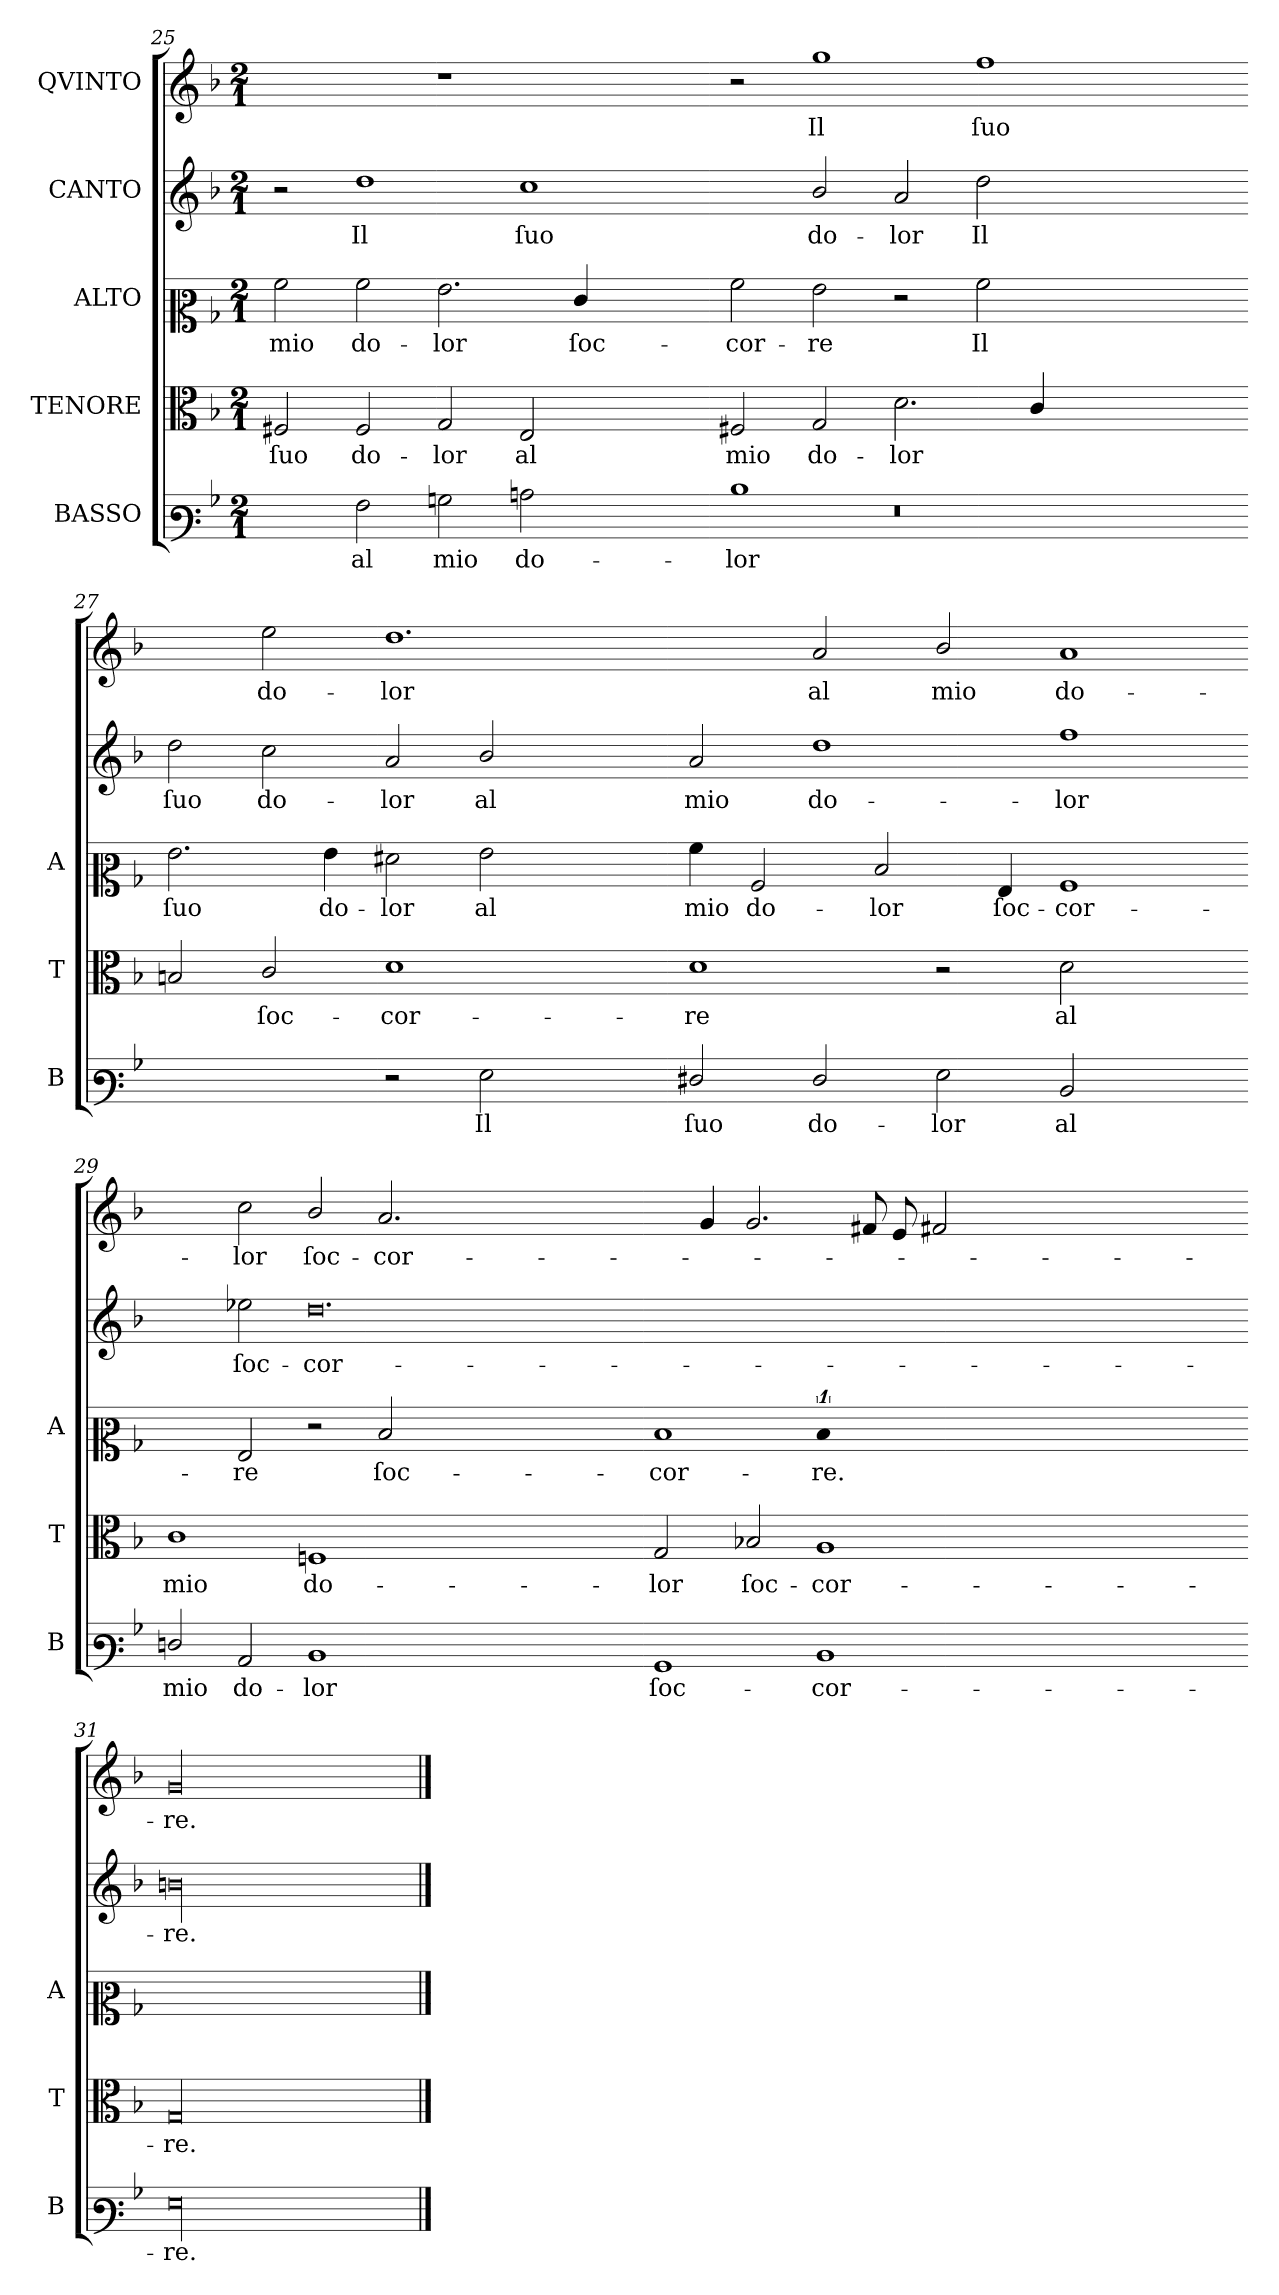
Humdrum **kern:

**kern	**text	**kern	**text	**kern	**text	**kern	**text	**kern	**text
*part5	*part5	*part4	*part4	*part3	*part3	*part2	*part2	*part1	*part1
*staff5	*staff5	*staff4	*staff4	*staff3	*staff3	*staff2	*staff2	*staff1	*staff1
*I"BASSO	*	*I"TENORE	*	*I"ALTO	*	*I"CANTO	*	*I"QVINTO	*
*I'B	*	*I'T	*	*I'A	*	*	*	*	*
*clefF3	*	*clefC3	*	*clefC2	*	*clefG2	*	*clefG2	*
*k[b-]	*	*k[b-]	*	*k[b-]	*	*k[b-]	*	*k[b-]	*
*M2/1	*	*M2/1	*	*M2/1	*	*M2/1	*	*M2/1	*
=25	=25	=25	=25	=25	=25	=25	=25	=25	=25
2ryy	.	2F#X/	ſuo	2a\	mio	2r	.	1ryy	.
2A\	al	2F#/	do-	2a\	do-	1dd	Il	.	.
2Bn\	mio	2G/	-lor	2.g\	-lor	.	.	1r	.
2cn\	do-	2E/	al	.	.	1cc\	ſuo	.	.
.	.	.	.	4e/	ſoc-	.	.	.	.
2ryy	.	2ryy	.	2ryy	.	.	.	2ryy	.
=26-	=26-	=26-	=26-	=26-	=26-	=26-	=26-	=26-	=26-
1d	-lor	2F#X/	mio	2a\	-cor-	2ryy	.	2r	.
.	.	2G/	do-	2g\	-re	2b-/	do-	1gg	Il
0r	.	2.d\	-lor	2r	.	2a/	-lor	.	.
!	!	!	!	!	!	!	!LO:LY:i	!	!
.	.	.	.	2a\	Il	2dd\	Il	1ff\	ſuo
.	.	4c/	.	.	.	.	.	.	.
.	.	1ryy	.	1ryy	.	1ryy	.	.	.
.	.	.	.	.	.	.	.	2ryy	.
=27-	=27-	=27-	=27-	=27-	=27-	=27-	=27-	=27-	=27-
!	!	!	!	!	!	!	!LO:LY:i	!	!
1ryy	.	2Bn/	.	2.g\	ſuo	2dd\	ſuo	2ryy	.
!	!	!	!	!	!	!	!LO:LY:i	!	!
.	.	2c/	ſoc-	.	.	2cc\	do-	2ee\	do-
.	.	.	.	4g\	do-	.	.	.	.
!	!	!	!	!	!	!	!LO:LY:i	!	!
2r	.	1d	-cor-	2f#X\	-lor	2a/	-lor	1.dd	-lor
2G\	Il	.	.	2g\	al	2b-/	al	.	.
2ryy	.	2ryy	.	2ryy	.	2ryy	.	.	.
=28-	=28-	=28-	=28-	=28-	=28-	=28-	=28-	=28-	=28-
2F#X/	ſuo	1d	-re	4a\	mio	2a/	mio	2ryy	.
.	.	.	.	2A/	do-	.	.	.	.
2F#/	do-	.	.	.	.	1dd	do-	2a/	al
.	.	.	.	2d/	-lor	.	.	.	.
2G\	-lor	2r	.	.	.	.	.	2b-/	mio
.	.	.	.	4G/	ſoc-	.	.	.	.
2D/	al	2d\	al	1A/	-cor-	1ff\	-lor	1a/	do-
2ryy	.	2ryy	.	.	.	.	.	.	.
=29-	=29-	=29-	=29-	=29-	=29-	=29-	=29-	=29-	=29-
2Fn/	mio	1c	mio	2ryy	.	2ryy	.	2ryy	.
2C/	do-	.	.	2G/	-re	2ee-X\	ſoc-	2cc\	-lor
1D	-lor	1Fn	do-	2r	.	0.dd	-cor-	2b-/	ſoc-
.	.	.	.	2d/	ſoc-	.	.	2.a/	-cor-
0ryy	.	0ryy	.	0ryy	.	.	.	.	.
.	.	.	.	.	.	.	.	1..ryy	.
=30-	=30-	=30-	=30-	=30-	=30-	=30-	=30-	=30-	=30-
1BB-	ſoc-	2G/	-lor	1d	-cor-	00.ryy	.	4ryy	.
.	.	.	.	.	.	.	.	4g/	.
.	.	2B-X/	ſoc-	.	.	.	.	2.g/	.
!	!	!	!	!LO:N:vis=00	!	!	!	!	!
1D	-cor-	1A	-cor-	1%5d	-re.	.	.	.	.
.	.	.	.	.	.	.	.	8f#X/	.
.	.	.	.	.	.	.	.	8e/	.
.	.	.	.	.	.	.	.	2f#X/	.
00ryy	.	00ryy	.	.	.	.	.	00ryy	.
=31-	=31-	=31-	=31-	=31-	=31-	=31-	=31-	=31-	=31-
00G	-re.	00G	-re.	00ryy	.	00bn	-re.	00g	-re.
==	==	==	==	==	==	==	==	==	==
*-	*-	*-	*-	*-	*-	*-	*-	*-	*-
